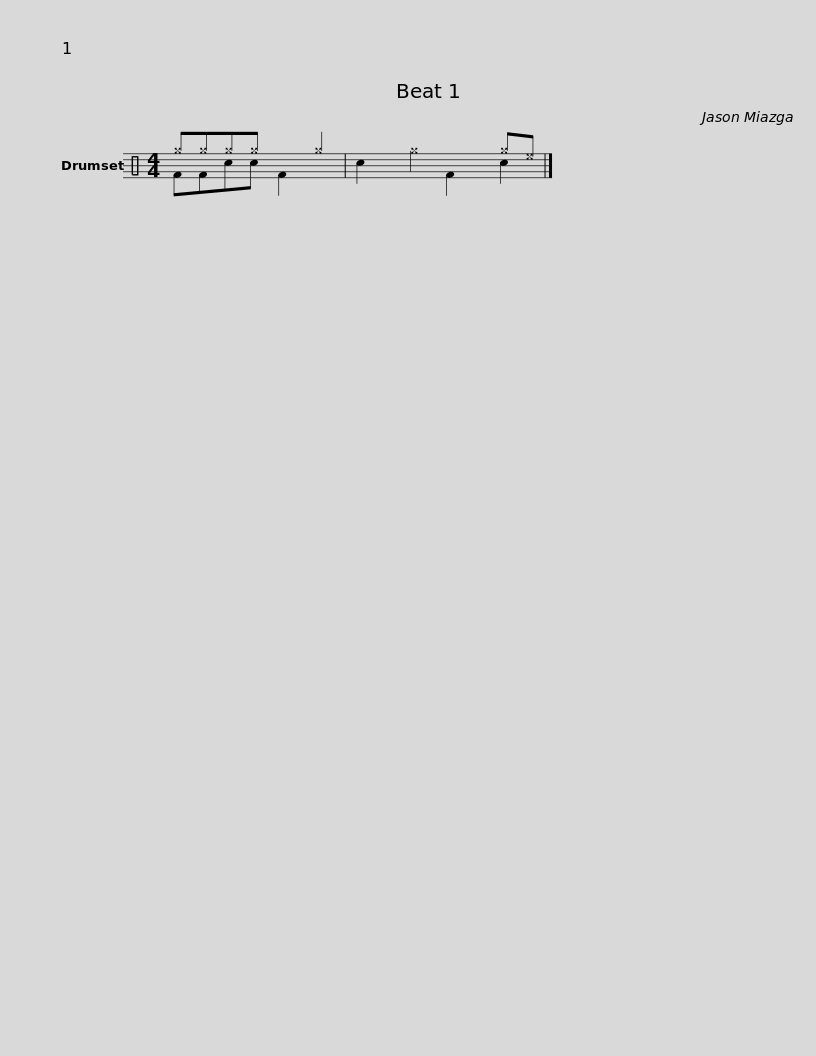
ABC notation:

X:1
%%score ( 1 2 )
L:1/8
M:4/4
I:linebreak $
K:C
V:1 perc
K:none
V:2 perc
K:none
V:1
 ^g^g^g^g x2 ^g2 | x x x2 x x ^g^e |] %2
V:2
 FFcc F2 x2 | c2 ^g2 F2 c2 |] %2
